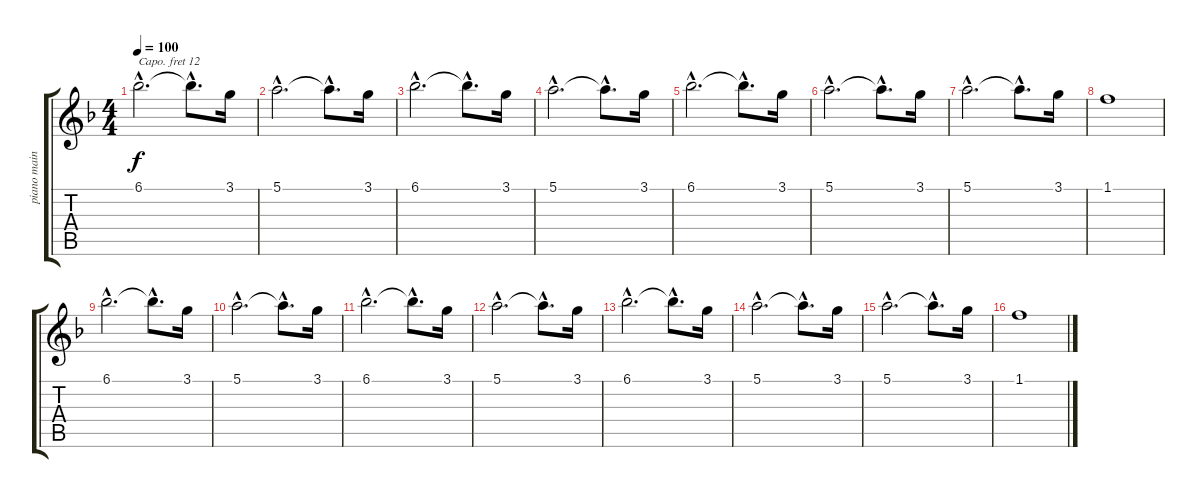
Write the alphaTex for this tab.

\track ("piano main droite" "piano main") {instrument acousticgrandpiano}
\staff {score tabs}
\capo 12
\tuning (E4 B3 G3 D3 A2 E2) {hide}
\ts (4 4)
\tempo 100
\clef g2
\ks f
6.1{hac}.2{d dy f instrument acousticgrandpiano} 6.1{hac t}.8{d} 3.1.16 |
5.1{hac}.2{d} 5.1{hac t}.8{d} 3.1.16 |
6.1{hac}.2{d} 6.1{hac t}.8{d} 3.1.16 |
5.1{hac}.2{d} 5.1{hac t}.8{d} 3.1.16 |
6.1{hac}.2{d} 6.1{hac t}.8{d} 3.1.16 |
5.1{hac}.2{d} 5.1{hac t}.8{d} 3.1.16 |
5.1{hac}.2{d} 5.1{hac t}.8{d} 3.1.16 |
1.1.1 |
6.1{hac}.2{d} 6.1{hac t}.8{d} 3.1.16 |
5.1{hac}.2{d} 5.1{hac t}.8{d} 3.1.16 |
6.1{hac}.2{d} 6.1{hac t}.8{d} 3.1.16 |
5.1{hac}.2{d} 5.1{hac t}.8{d} 3.1.16 |
6.1{hac}.2{d} 6.1{hac t}.8{d} 3.1.16 |
5.1{hac}.2{d} 5.1{hac t}.8{d} 3.1.16 |
5.1{hac}.2{d} 5.1{hac t}.8{d} 3.1.16 |
1.1.1
